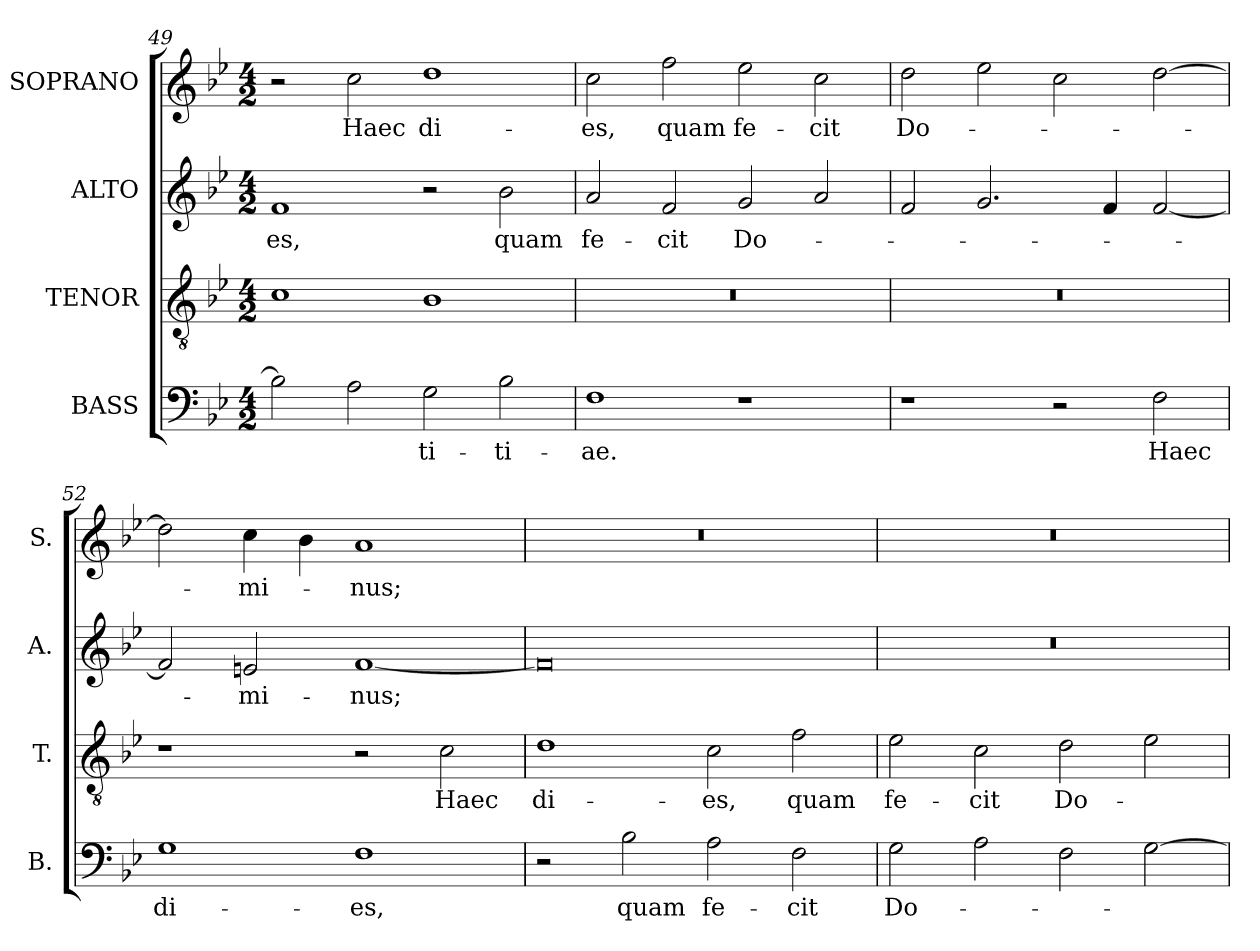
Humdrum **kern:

**kern	**text	**kern	**text	**kern	**text	**kern	**text
*part4	*part4	*part3	*part3	*part2	*part2	*part1	*part1
*staff4	*staff4	*staff3	*staff3	*staff2	*staff2	*staff1	*staff1
*I"BASS	*	*I"TENOR	*	*I"ALTO	*	*I"SOPRANO	*
*I'B.	*	*I'T.	*	*I'A.	*	*I'S.	*
!!LO:LB:g=z
*clefF4	*	*clefGv2	*	*clefG2	*	*clefG2	*
*	*	*ITrd7c12	*	*	*	*	*
*k[b-e-]	*	*k[b-e-]	*	*k[b-e-]	*	*k[b-e-]	*
*B-:	*	*B-:	*	*B-:	*	*B-:	*
*M4/2	*	*M4/2	*	*M4/2	*	*M4/2	*
=49	=49	=49	=49	=49	=49	=49	=49
!	!	!	!	!	!LO:LY:b:color=#000000	!	!
2B-i\]	.	1Ci	.	1fi	-es,	2r	.
!	!	!	!	!	!	!	!LO:LY:b:color=#000000
2Ai\	.	.	.	.	.	2cci\	Haec
!	!LO:LY:b:color=#000000	!	!	!	!	!	!
!	!	!	!	!	!	!	!LO:LY:b:color=#000000
2Gi\	-ti-	1BB-i	.	2r	.	1ddi	di-
!	!LO:LY:b:color=#000000	!	!	!	!	!	!
!	!	!	!	!	!LO:LY:b:color=#000000	!	!
2B-i\	-ti-	.	.	2b-i\	quam	.	.
=50	=50	=50	=50	=50	=50	=50	=50
!	!LO:LY:b:color=#000000	!LO:N:vis=1	!	!	!	!	!
!	!	!	!	!	!LO:LY:b:color=#000000	!	!
!	!	!	!	!	!	!	!LO:LY:b:color=#000000
1Fi	-ae.	0r	.	2ai/	fe-	2cci\	-es,
!	!	!	!	!	!LO:LY:b:color=#000000	!	!
!	!	!	!	!	!	!	!LO:LY:b:color=#000000
.	.	.	.	2fi/	-cit	2ffi\	quam
!	!	!	!	!	!LO:LY:b:color=#000000	!	!
!	!	!	!	!	!	!	!LO:LY:b:color=#000000
1r	.	.	.	2gi/	Do-	2ee-i\	fe-
!	!	!	!	!	!	!	!LO:LY:b:color=#000000
.	.	.	.	2ai/	.	2cci\	-cit
=51	=51	=51	=51	=51	=51	=51	=51
!	!	!LO:N:vis=1	!	!	!	!	!
!	!	!	!	!	!	!	!LO:LY:b:color=#000000
1r	.	0r	.	2fi/	.	2ddi\	Do-
.	.	.	.	2.gi/	.	2ee-i\	.
2r	.	.	.	.	.	2cci\	.
.	.	.	.	4fi/	.	.	.
!	!LO:LY:b:color=#000000	!	!	!	!	!	!
2Fi\	Haec	.	.	[2fi/	.	[2ddi\	.
=52	=52	=52	=52	=52	=52	=52	=52
!	!LO:LY:b:color=#000000	!	!	!	!	!	!
1Gi	di-	1r	.	2fi/]	.	2ddi\]	.
!	!	!	!	!	!LO:LY:b:color=#000000	!	!
!	!	!	!	!	!	!	!LO:LY:b:color=#000000
.	.	.	.	2eni/	-mi-	4cci\	-mi-
.	.	.	.	.	.	4b-i\	.
!	!LO:LY:b:color=#000000	!	!	!	!	!	!
!	!	!	!	!	!LO:LY:b:color=#000000	!	!
!	!	!	!	!	!	!	!LO:LY:b:color=#000000
1Fi	-es,	2r	.	[1fi	-nus;	1ai	-nus;
!	!	!	!LO:LY:b:color=#000000	!	!	!	!
.	.	2Ci\	Haec	.	.	.	.
=53	=53	=53	=53	=53	=53	=53	=53
!	!	!	!LO:LY:b:color=#000000	!	!	!LO:N:vis=1	!
2r	.	1Di	di-	0fi]	.	0r	.
!	!LO:LY:b:color=#000000	!	!	!	!	!	!
2B-i\	quam	.	.	.	.	.	.
!	!LO:LY:b:color=#000000	!	!	!	!	!	!
!	!	!	!LO:LY:b:color=#000000	!	!	!	!
2Ai\	fe-	2Ci\	-es,	.	.	.	.
!	!LO:LY:b:color=#000000	!	!	!	!	!	!
!	!	!	!LO:LY:b:color=#000000	!	!	!	!
2Fi\	-cit	2Fi\	quam	.	.	.	.
=54	=54	=54	=54	=54	=54	=54	=54
!	!LO:LY:b:color=#000000	!	!	!	!	!	!
!	!	!	!LO:LY:b:color=#000000	!LO:N:vis=1	!	!LO:N:vis=1	!
2Gi\	Do-	2E-i\	fe-	0r	.	0r	.
!	!	!	!LO:LY:b:color=#000000	!	!	!	!
2Ai\	.	2Ci\	-cit	.	.	.	.
!	!	!	!LO:LY:b:color=#000000	!	!	!	!
2Fi\	.	2Di\	Do-	.	.	.	.
[2Gi\	.	2E-i\	.	.	.	.	.
=	=	=	=	=	=	=	=
*-	*-	*-	*-	*-	*-	*-	*-
